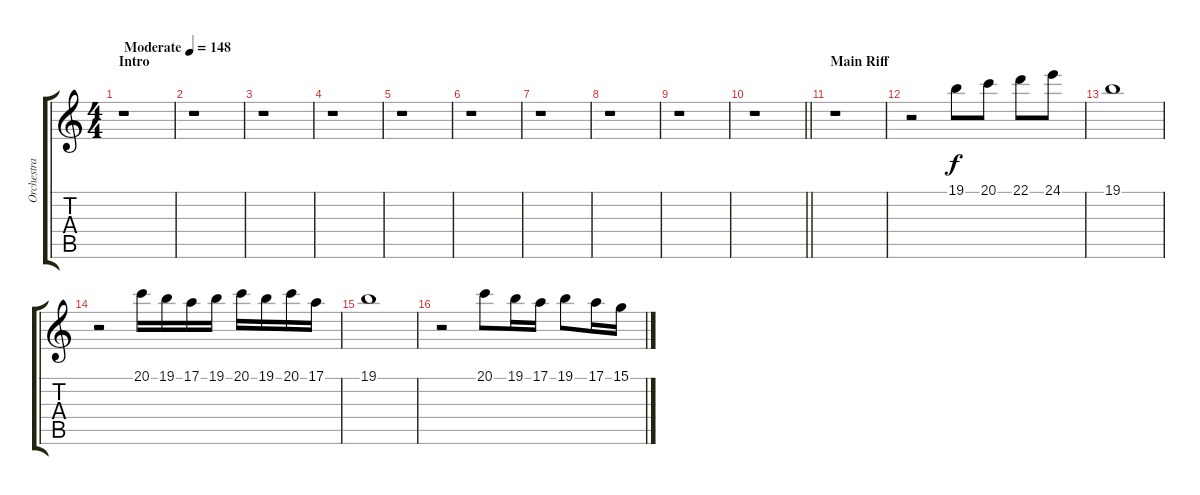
\track ("Orchestra II" "Orchestra ") {instrument stringensemble1}
\staff {score tabs}
\tuning (E4 B3 G3 D3 A2 E2) {hide}
\ts (4 4)
\section ("" "Intro")
\tempo (148 "Moderate")
\clef g2
\ks c
r.1{dy f instrument stringensemble1} |
r.1 |
r.1 |
r.1 |
r.1 |
r.1 |
r.1 |
r.1 |
r.1 |
\barLineRight lightlight
r.1 |
\section ("" "Main Riff")
r.1 |
r.2 19.1.8 20.1.8 22.1.8 24.1.8 |
19.1.1 |
r.2 20.1.16 19.1.16 17.1.16 19.1.16 20.1.16 19.1.16 20.1.16 17.1.16 |
19.1.1 |
r.2 20.1.8 19.1.16 17.1.16 19.1.8 17.1.16 15.1.16
